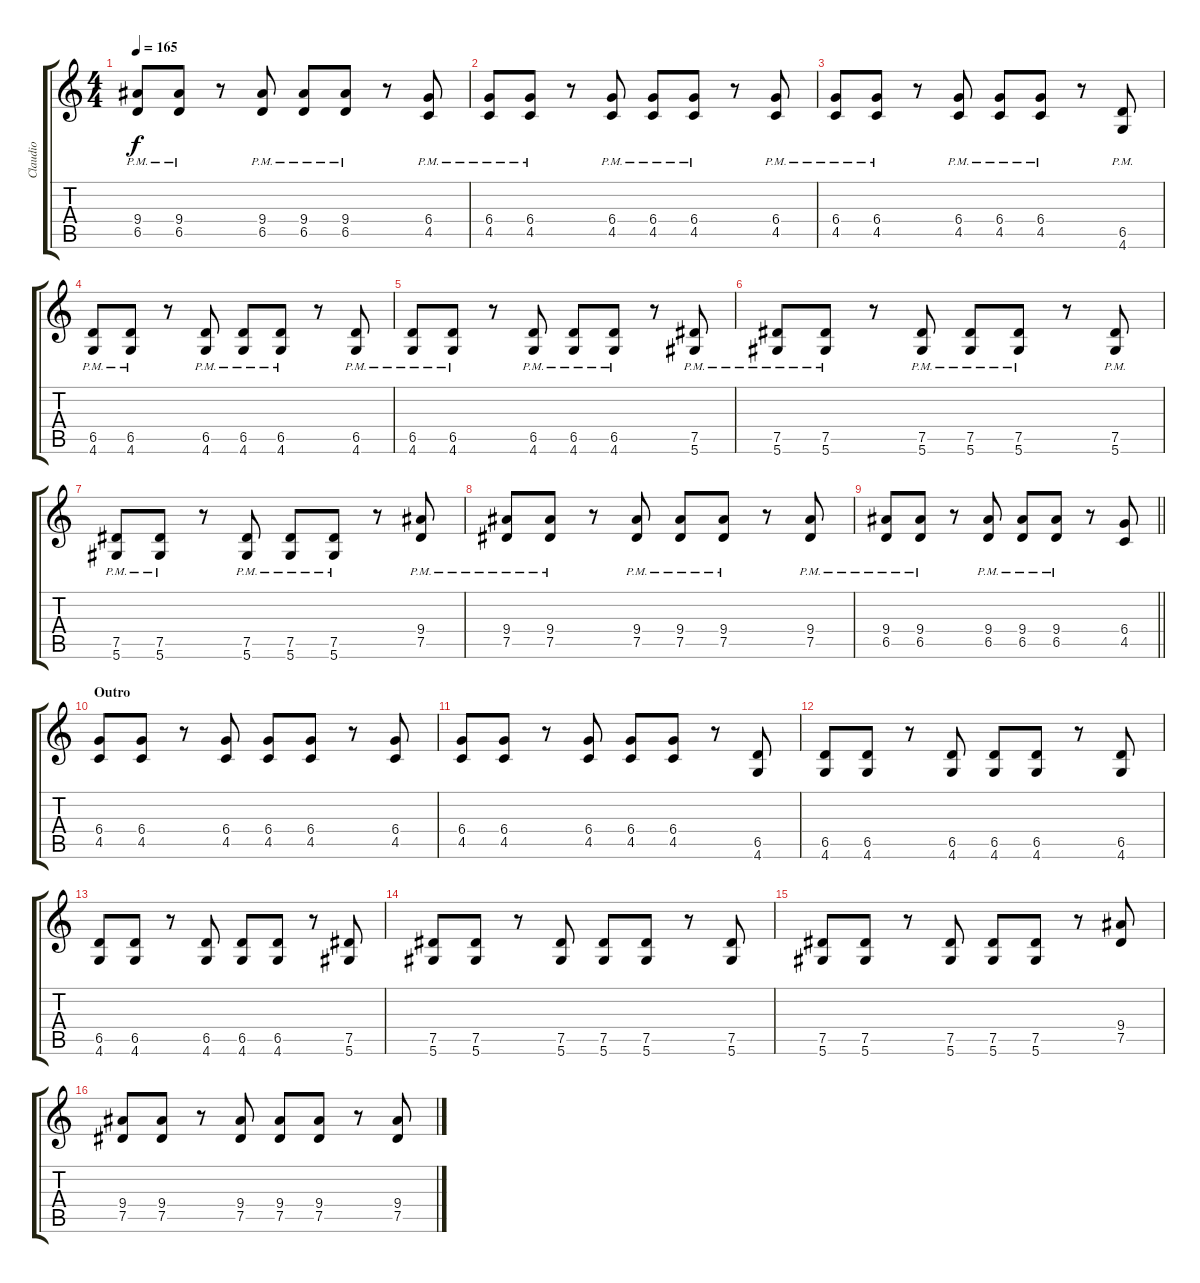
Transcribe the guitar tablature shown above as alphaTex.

\track ("Claudio" "Claudio") {instrument overdrivenguitar}
\staff {score tabs}
\tuning (Eb4 Bb3 Gb3 Db3 Ab2 Eb2) {hide}
\ts (4 4)
\tempo 165
\clef g2
\ks c
(9.4{pm} 6.5{pm}).8{dy f} (9.4{pm} 6.5{pm}).8 r.8 (9.4{pm} 6.5{pm}).8 (9.4{pm} 6.5{pm}).8 (9.4{pm} 6.5{pm}).8 r.8 (6.4{pm} 4.5{pm}).8 |
(6.4{pm} 4.5{pm}).8 (6.4{pm} 4.5{pm}).8 r.8 (6.4{pm} 4.5{pm}).8 (6.4{pm} 4.5{pm}).8 (6.4{pm} 4.5{pm}).8 r.8 (6.4{pm} 4.5{pm}).8 |
(6.4{pm} 4.5{pm}).8 (6.4{pm} 4.5{pm}).8 r.8 (6.4{pm} 4.5{pm}).8 (6.4{pm} 4.5{pm}).8 (6.4{pm} 4.5{pm}).8 r.8 (6.5{pm} 4.6{pm}).8 |
(6.5{pm} 4.6{pm}).8 (6.5{pm} 4.6{pm}).8 r.8 (6.5{pm} 4.6{pm}).8 (6.5{pm} 4.6{pm}).8 (6.5{pm} 4.6{pm}).8 r.8 (6.5{pm} 4.6{pm}).8 |
(6.5{pm} 4.6{pm}).8 (6.5{pm} 4.6{pm}).8 r.8 (6.5{pm} 4.6{pm}).8 (6.5{pm} 4.6{pm}).8 (6.5{pm} 4.6{pm}).8 r.8 (7.5{pm} 5.6{pm}).8 |
(7.5{pm} 5.6{pm}).8 (7.5{pm} 5.6{pm}).8 r.8 (7.5{pm} 5.6{pm}).8 (7.5{pm} 5.6{pm}).8 (7.5{pm} 5.6{pm}).8 r.8 (7.5{pm} 5.6{pm}).8 |
(7.5{pm} 5.6{pm}).8 (7.5{pm} 5.6{pm}).8 r.8 (7.5{pm} 5.6{pm}).8 (7.5{pm} 5.6{pm}).8 (7.5{pm} 5.6{pm}).8 r.8 (9.4{pm} 7.5{pm}).8 |
(9.4{pm} 7.5{pm}).8 (9.4{pm} 7.5{pm}).8 r.8 (9.4{pm} 7.5{pm}).8 (9.4{pm} 7.5{pm}).8 (9.4{pm} 7.5{pm}).8 r.8 (9.4{pm} 7.5{pm}).8 |
\barLineRight lightlight
(9.4{pm} 6.5{pm}).8 (9.4{pm} 6.5{pm}).8 r.8 (9.4{pm} 6.5{pm}).8 (9.4{pm} 6.5{pm}).8 (9.4{pm} 6.5{pm}).8 r.8 (6.4 4.5).8 |
\section ("" "Outro")
(6.4 4.5).8 (6.4 4.5).8 r.8 (6.4 4.5).8 (6.4 4.5).8 (6.4 4.5).8 r.8 (6.4 4.5).8 |
(6.4 4.5).8 (6.4 4.5).8 r.8 (6.4 4.5).8 (6.4 4.5).8 (6.4 4.5).8 r.8 (6.5 4.6).8 |
(6.5 4.6).8 (6.5 4.6).8 r.8 (6.5 4.6).8 (6.5 4.6).8 (6.5 4.6).8 r.8 (6.5 4.6).8 |
(6.5 4.6).8 (6.5 4.6).8 r.8 (6.5 4.6).8 (6.5 4.6).8 (6.5 4.6).8 r.8 (7.5 5.6).8 |
(7.5 5.6).8 (7.5 5.6).8 r.8 (7.5 5.6).8 (7.5 5.6).8 (7.5 5.6).8 r.8 (7.5 5.6).8 |
(7.5 5.6).8 (7.5 5.6).8 r.8 (7.5 5.6).8 (7.5 5.6).8 (7.5 5.6).8 r.8 (9.4 7.5).8 |
(9.4 7.5).8 (9.4 7.5).8 r.8 (9.4 7.5).8 (9.4 7.5).8 (9.4 7.5).8 r.8 (9.4 7.5).8
